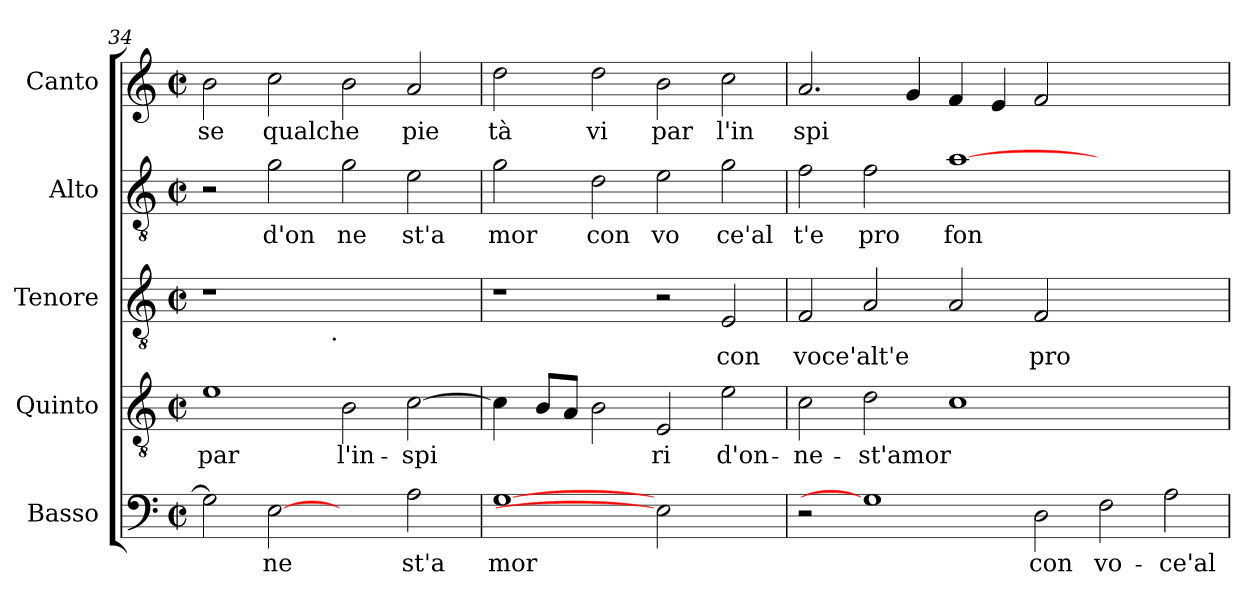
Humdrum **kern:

**kern	**text	**kern	**text	**kern	**text	**kern	**text	**kern	**text
*part5	*part5	*part4	*part4	*part3	*part3	*part2	*part2	*part1	*part1
*staff5	*staff5	*staff4	*staff4	*staff3	*staff3	*staff2	*staff2	*staff1	*staff1
*I"Basso	*	*I"Quinto	*	*I"Tenore	*	*I"Alto	*	*I"Canto	*
*clefF4	*	*clefGv2	*	*clefGv2	*	*clefGv2	*	*clefG2	*
*k[]	*	*k[]	*	*k[]	*	*k[]	*	*k[]	*
*C:	*	*C:	*	*C:	*	*C:	*	*C:	*
*M2/2	*	*M2/2	*	*M2/2	*	*M2/2	*	*M2/2	*
*met(c|)	*	*met(c|)	*	*met(c|)	*	*met(c|)	*	*met(c|)	*
=34	=34	=34	=34	=34	=34	=34	=34	=34	=34
!	!LO:LY:b:rj	!	!LO:LY:b:rj	!	!	!	!	!	!LO:LY:b:cj
*	*	*	*	*^	*	*	*	*	*
2G\]	.	1e	par	1r	2ryy	.	2r	.	2b\	se
!	!LO:LY:b:rj	!	!	!	!	!	!	!LO:LY:b:cj	!	!LO:LY:b:cj
[2E	ne	.	.	.	4...ryy	.	2g\	d'on	2cc\	qualche
!	!	!	!	!	!LO:TX:b:t=.	!	!	!	!	!
.	.	.	.	.	1ryy	.	.	.	.	.
!	!	!	!LO:LY:b:rj	!	!	!	!	!LO:LY:b:cj	!	!LO:LY:b:cj
2ryy	.	2B\	l'in-	1ryy	.	.	2g\	ne	2b\	.
!	!LO:LY:b:rj	!	!LO:LY:b:rj	!	!	!	!	!LO:LY:b:cj	!	!LO:LY:b:cj
2A\	st'a	[>2c\	-spi-	.	.	.	2e\	st'a	2a/	pie
.	.	.	.	.	32ryy	.	.	.	.	.
=35	=35	=35	=35	=35	=35	=35	=35	=35	=35	=35
!	!LO:LY:b:rj	!	!LO:LY:b:rj	!	!	!	!	!LO:LY:b:cj	!	!LO:LY:b:cj
*	*	*	*	*v	*v	*	*	*	*	*
[1G	mor	4c\]	--	1r	.	2g\	mor	2dd\	tà
!	!	!	!LO:LY:b:rj	!	!	!	!	!	!
.	.	8B/L	--	.	.	.	.	.	.
!	!	!	!LO:LY:b:rj	!	!	!	!	!	!
.	.	8A/J	--	.	.	.	.	.	.
!	!	!	!LO:LY:b:rj	!	!	!	!LO:LY:b:cj	!	!LO:LY:b:cj
.	.	2B\	--	.	.	2d\	con	2dd\	vi
!	!	!	!LO:LY:b:rj	!	!	!	!LO:LY:b:cj	!	!LO:LY:b:cj
2E]	.	2E/	-ri	2r	.	2e\	vo	2b\	par
!	!	!	!LO:LY:b:rj	!	!LO:LY:b:cj	!	!LO:LY:b:cj	!	!LO:LY:b:cj
2ryy	.	2e\	d'on-	2E/	con	2g\	ce'al	2cc\	l'in
!!LO:PB:g=z
=36	=36	=36	=36	=36	=36	=36	=36	=36	=36
!	!	!	!LO:LY:b:rj	!	!LO:LY:b:cj	!	!LO:LY:b:cj	!	!LO:LY:b:cj
2r	.	2c\	-ne-	2F/	voce'alt'e	2f\	t'e	2.a/	spi
!	!	!	!LO:LY:b:rj	!	!LO:LY:b:cj	!	!LO:LY:b:cj	!	!
1G]	.	2d\	-st'amor	2A/	.	2f\	pro	.	.
!	!	!	!	!	!	!	!	!	!LO:LY:b:cj
.	.	.	.	.	.	.	.	4g/	.
!	!	!	!LO:LY:b:rj	!	!LO:LY:b:cj	!	!LO:LY:b:cj	!	!LO:LY:b:cj
.	.	1c	.	2A/	.	[>1a	fon	4f/	.
!	!	!	!	!	!	!	!	!	!LO:LY:b:cj
.	.	.	.	.	.	.	.	4e/	.
!	!LO:LY:b:rj	!	!	!	!LO:LY:b:cj	!	!	!	!LO:LY:b:cj
2D\	con	.	.	2F/	pro	.	.	2f/	.
!	!LO:LY:b:rj	!	!	!	!	!	!	!	!
2F\	vo-	1ryy	.	1ryy	.	1ryy	.	1ryy	.
!	!LO:LY:b:rj	!	!	!	!	!	!	!	!
2A\	-ce'al-	.	.	.	.	.	.	.	.
=	=	=	=	=	=	=	=	=	=
*-	*-	*-	*-	*-	*-	*-	*-	*-	*-
